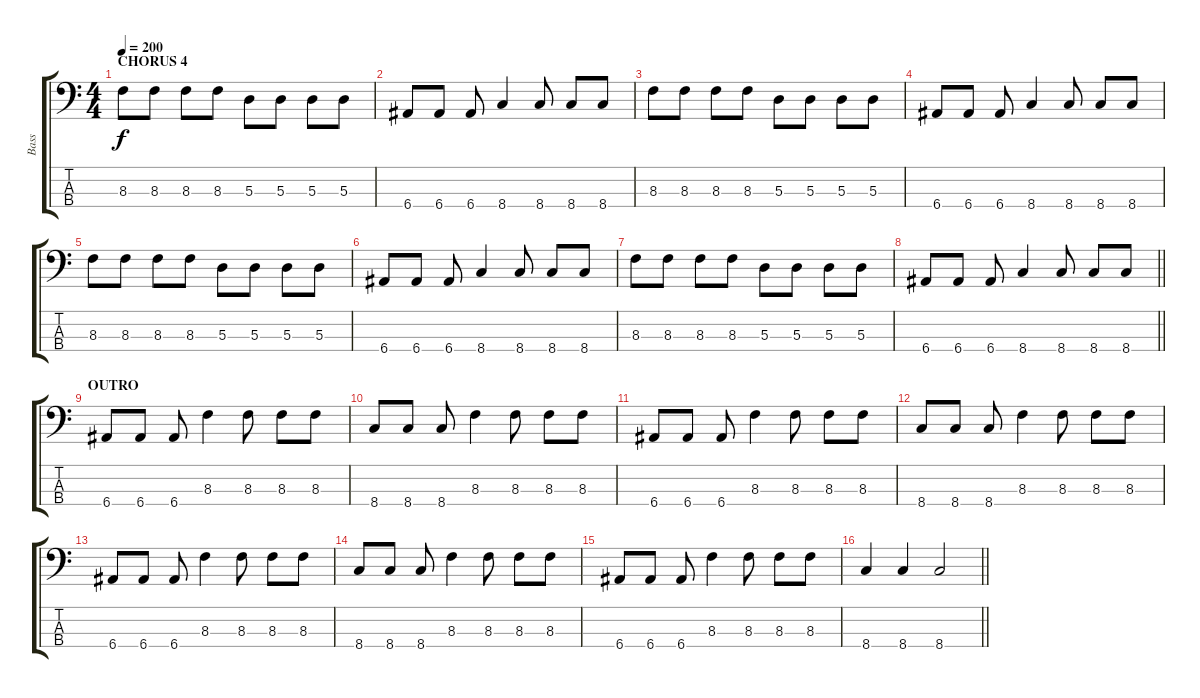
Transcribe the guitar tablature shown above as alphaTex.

\track ("Bass" "Bass") {instrument electricbasspick}
\staff {score tabs}
\tuning (G2 D2 A1 E1) {hide}
\ts (4 4)
\section ("" "CHORUS 4")
\tempo 200
\clef f4
\ks c
8.3.8{dy f} 8.3.8 8.3.8 8.3.8 5.3.8 5.3.8 5.3.8 5.3.8 |
6.4.8 6.4.8 6.4.8 8.4.4 8.4.8 8.4.8 8.4.8 |
8.3.8 8.3.8 8.3.8 8.3.8 5.3.8 5.3.8 5.3.8 5.3.8 |
6.4.8 6.4.8 6.4.8 8.4.4 8.4.8 8.4.8 8.4.8 |
8.3.8 8.3.8 8.3.8 8.3.8 5.3.8 5.3.8 5.3.8 5.3.8 |
6.4.8 6.4.8 6.4.8 8.4.4 8.4.8 8.4.8 8.4.8 |
8.3.8 8.3.8 8.3.8 8.3.8 5.3.8 5.3.8 5.3.8 5.3.8 |
\barLineRight lightlight
6.4.8 6.4.8 6.4.8 8.4.4 8.4.8 8.4.8 8.4.8 |
\section ("" "OUTRO")
6.4.8 6.4.8 6.4.8 8.3.4 8.3.8 8.3.8 8.3.8 |
8.4.8 8.4.8 8.4.8 8.3.4 8.3.8 8.3.8 8.3.8 |
6.4.8 6.4.8 6.4.8 8.3.4 8.3.8 8.3.8 8.3.8 |
8.4.8 8.4.8 8.4.8 8.3.4 8.3.8 8.3.8 8.3.8 |
6.4.8 6.4.8 6.4.8 8.3.4 8.3.8 8.3.8 8.3.8 |
8.4.8 8.4.8 8.4.8 8.3.4 8.3.8 8.3.8 8.3.8 |
6.4.8 6.4.8 6.4.8 8.3.4 8.3.8 8.3.8 8.3.8 |
\barLineRight lightlight
8.4.4 8.4.4 8.4.2
